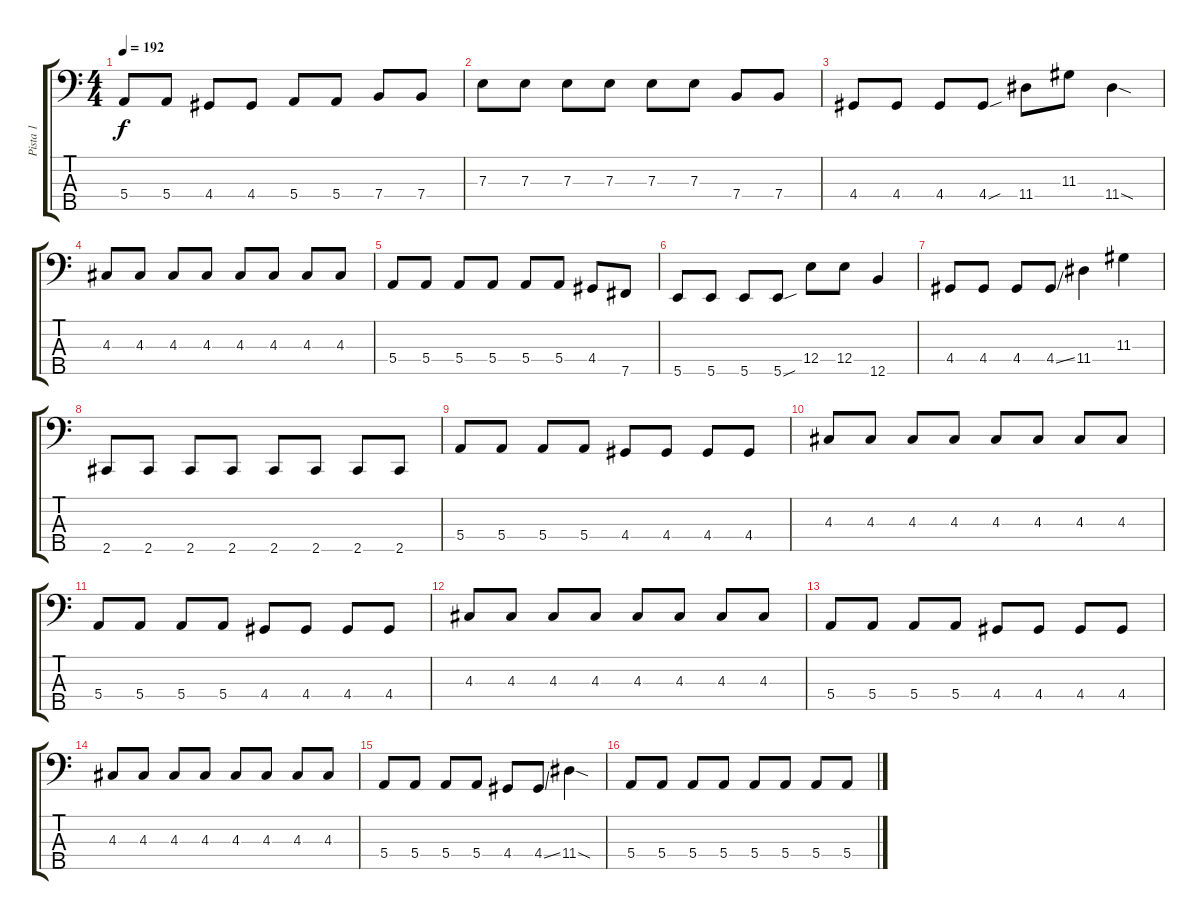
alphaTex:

\track ("Pista 1" "Pista 1") {instrument electricbassfinger}
\staff {score tabs}
\tuning (G2 D2 A1 E1 B0) {hide}
\ts (4 4)
\tempo 192
\clef f4
\ks c
5.4.8{dy f} 5.4.8 4.4.8 4.4.8 5.4.8 5.4.8 7.4.8 7.4.8 |
7.3.8 7.3.8 7.3.8 7.3.8 7.3.8 7.3.8 7.4.8 7.4.8 |
4.4.8 4.4.8 4.4.8 4.4{sou}.8 11.4.8 11.3.8 11.4{sod}.4 |
4.3.8 4.3.8 4.3.8 4.3.8 4.3.8 4.3.8 4.3.8 4.3.8 |
5.4.8 5.4.8 5.4.8 5.4.8 5.4.8 5.4.8 4.4.8 7.5.8 |
5.5.8 5.5.8 5.5.8 5.5{sou}.8 12.4.8 12.4.8 12.5.4 |
4.4.8 4.4.8 4.4.8 4.4{ss}.8 11.4.4 11.3.4 |
2.5.8 2.5.8 2.5.8 2.5.8 2.5.8 2.5.8 2.5.8 2.5.8 |
5.4.8 5.4.8 5.4.8 5.4.8 4.4.8 4.4.8 4.4.8 4.4.8 |
4.3.8 4.3.8 4.3.8 4.3.8 4.3.8 4.3.8 4.3.8 4.3.8 |
5.4.8 5.4.8 5.4.8 5.4.8 4.4.8 4.4.8 4.4.8 4.4.8 |
4.3.8 4.3.8 4.3.8 4.3.8 4.3.8 4.3.8 4.3.8 4.3.8 |
5.4.8 5.4.8 5.4.8 5.4.8 4.4.8 4.4.8 4.4.8 4.4.8 |
4.3.8 4.3.8 4.3.8 4.3.8 4.3.8 4.3.8 4.3.8 4.3.8 |
5.4.8 5.4.8 5.4.8 5.4.8 4.4.8 4.4{ss}.8 11.4{sod}.4 |
5.4.8 5.4.8 5.4.8 5.4.8 5.4.8 5.4.8 5.4.8 5.4.8
